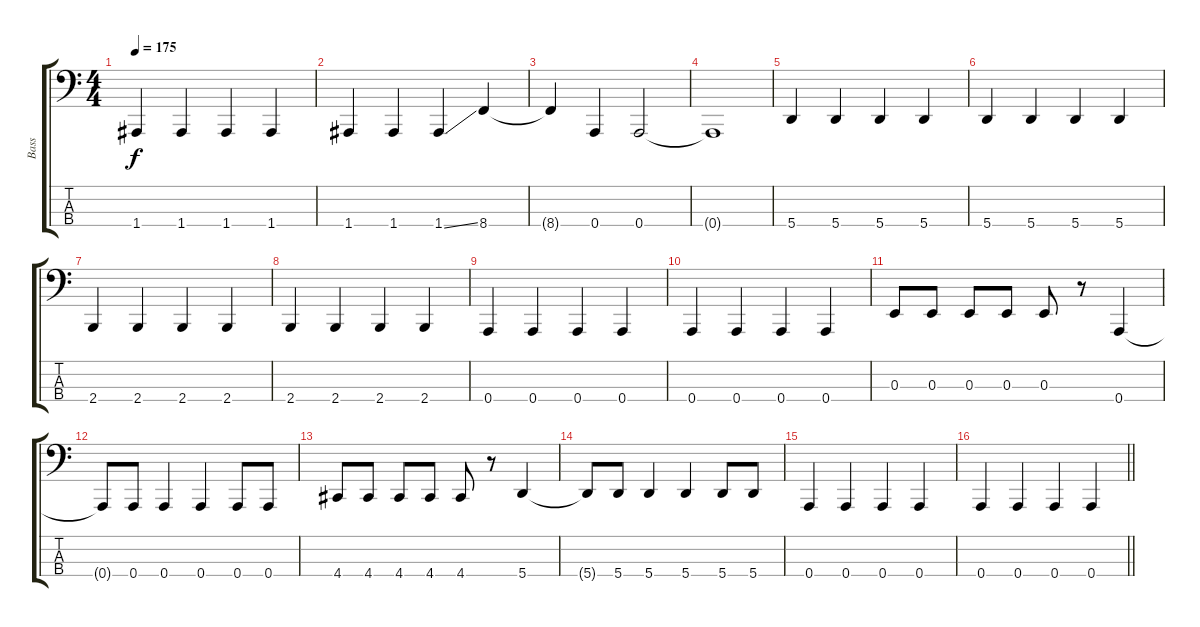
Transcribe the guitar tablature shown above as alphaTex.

\track ("Bass" "Bass") {instrument electricbasspick}
\staff {score tabs}
\tuning (D2 A1 E1 A0) {hide}
\ts (4 4)
\tempo 175
\clef f4
\ks c
1.4.4{dy f} 1.4.4 1.4.4 1.4.4 |
1.4.4 1.4.4 1.4{ss}.4 8.4.4 |
8.4{t}.4 0.4.4 0.4.2 |
0.4{t}.1 |
5.4.4 5.4.4 5.4.4 5.4.4 |
5.4.4 5.4.4 5.4.4 5.4.4 |
2.4.4 2.4.4 2.4.4 2.4.4 |
2.4.4 2.4.4 2.4.4 2.4.4 |
0.4.4 0.4.4 0.4.4 0.4.4 |
0.4.4 0.4.4 0.4.4 0.4.4 |
0.3.8 0.3.8 0.3.8 0.3.8 0.3.8 r.8 0.4.4 |
0.4{t}.8 0.4.8 0.4.4 0.4.4 0.4.8 0.4.8 |
4.4.8 4.4.8 4.4.8 4.4.8 4.4.8 r.8 5.4.4 |
5.4{t}.8 5.4.8 5.4.4 5.4.4 5.4.8 5.4.8 |
0.4.4 0.4.4 0.4.4 0.4.4 |
\barLineRight lightlight
0.4.4 0.4.4 0.4.4 0.4.4
